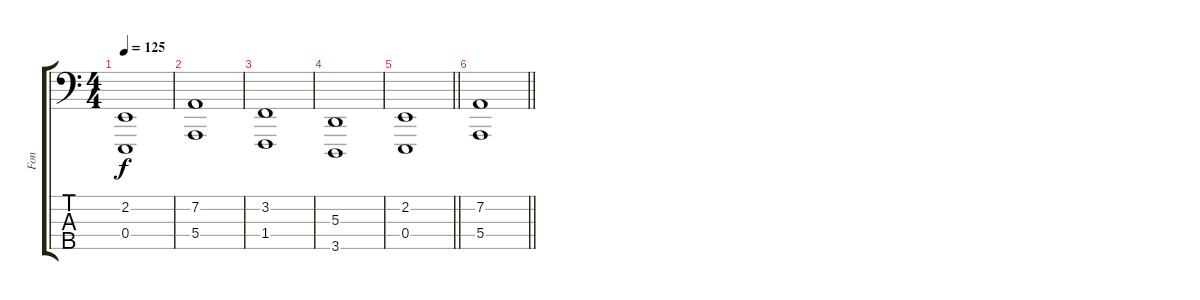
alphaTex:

\track ("Fon" "Fon") {instrument stringensemble1}
\staff {score tabs}
\tuning (G2 D2 A1 E1 B0) {hide}
\ts (4 4)
\tempo 125
\clef f4
\ks c
(2.2 0.4).1{dy f} |
(7.2 5.4).1 |
(3.2 1.4).1 |
(5.3 3.5).1 |
\barLineRight lightlight
(2.2 0.4).1 |
\section ("" "")
\barLineRight lightlight
(7.2 5.4).1
